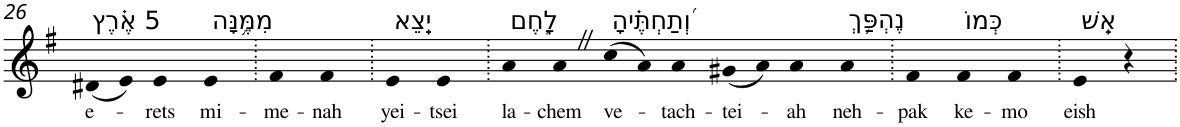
**kern	**text
*part1	*part1
*staff1	*staff1
*I"Piano	*
*I'Pno	*
!!LO:PB:g=z
*clefG2	*
*k[f#]	*
*G:	*
=26	=26
!LO:TX:a:t=5 אֶ֗רֶץ	!
!	!LO:LY:b
(8d#X	e-
8e)	.
!	!LO:LY:b
4e	-rets
!LO:TX:a:t=מִמֶּ֥נָּה	!
!	!LO:LY:b
4e	mi-
=27.	=27.
!	!LO:LY:b
4f#	-me-
!	!LO:LY:b
4f#	-nah
=28.	=28.
!LO:TX:a:t=יֵֽצֵא	!
!	!LO:LY:b
4e	yei-
!	!LO:LY:b
4e	-tsei
=29.	=29.
!LO:TX:a:t=לָ֑חֶם	!
!	!LO:LY:b
4a	la-
!	!LO:LY:b
4aZ	-chem
!LO:TX:a:t=וְ֝תַחְתֶּ֗יהָ	!
!	!LO:LY:b
(8cc	ve-
8a)	.
!	!LO:LY:b
4a	-tach-
!	!LO:LY:b
(8g#X	-tei-
8a)	.
!	!LO:LY:b
4a	-ah
!LO:TX:a:t=נֶהְפַּ֥ךְ	!
!	!LO:LY:b
4a	neh-
=30.	=30.
!	!LO:LY:b
4f#	-pak
!LO:TX:a:t=כְּמוֹ	!
!	!LO:LY:b
4f#	ke-
!	!LO:LY:b
4f#	-mo
=31.	=31.
!LO:TX:a:t=אֵֽשׁ	!
!	!LO:LY:b
4e	eish
4r	.
=.	=.
*-	*-
